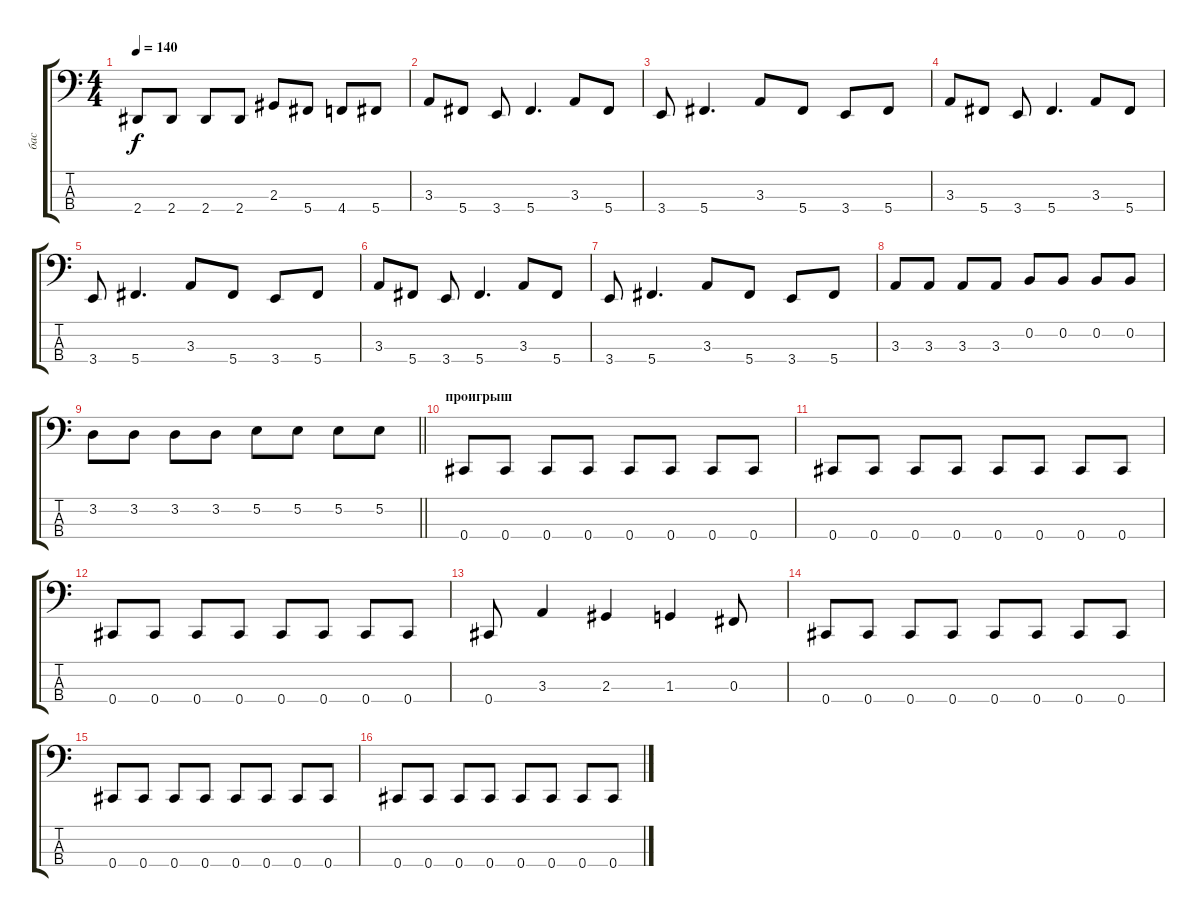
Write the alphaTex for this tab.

\track ("бас" "бас") {instrument electricbassfinger}
\staff {score tabs}
\tuning (E2 B1 Gb1 Db1) {hide}
\ts (4 4)
\tempo 140
\clef f4
\ks c
2.4.8{dy f} 2.4.8 2.4.8 2.4.8 2.3.8 5.4.8 4.4.8 5.4.8 |
3.3.8 5.4.8 3.4.8 5.4.4{d} 3.3.8 5.4.8 |
3.4.8 5.4.4{d} 3.3.8 5.4.8 3.4.8 5.4.8 |
3.3.8 5.4.8 3.4.8 5.4.4{d} 3.3.8 5.4.8 |
3.4.8 5.4.4{d} 3.3.8 5.4.8 3.4.8 5.4.8 |
3.3.8 5.4.8 3.4.8 5.4.4{d} 3.3.8 5.4.8 |
3.4.8 5.4.4{d} 3.3.8 5.4.8 3.4.8 5.4.8 |
3.3.8 3.3.8 3.3.8 3.3.8 0.2.8 0.2.8 0.2.8 0.2.8 |
\barLineRight lightlight
3.2.8 3.2.8 3.2.8 3.2.8 5.2.8 5.2.8 5.2.8 5.2.8 |
\section ("" "проигрыш")
0.4.8 0.4.8 0.4.8 0.4.8 0.4.8 0.4.8 0.4.8 0.4.8 |
0.4.8 0.4.8 0.4.8 0.4.8 0.4.8 0.4.8 0.4.8 0.4.8 |
0.4.8 0.4.8 0.4.8 0.4.8 0.4.8 0.4.8 0.4.8 0.4.8 |
0.4.8 3.3.4 2.3.4 1.3.4 0.3.8 |
0.4.8 0.4.8 0.4.8 0.4.8 0.4.8 0.4.8 0.4.8 0.4.8 |
0.4.8 0.4.8 0.4.8 0.4.8 0.4.8 0.4.8 0.4.8 0.4.8 |
0.4.8 0.4.8 0.4.8 0.4.8 0.4.8 0.4.8 0.4.8 0.4.8
